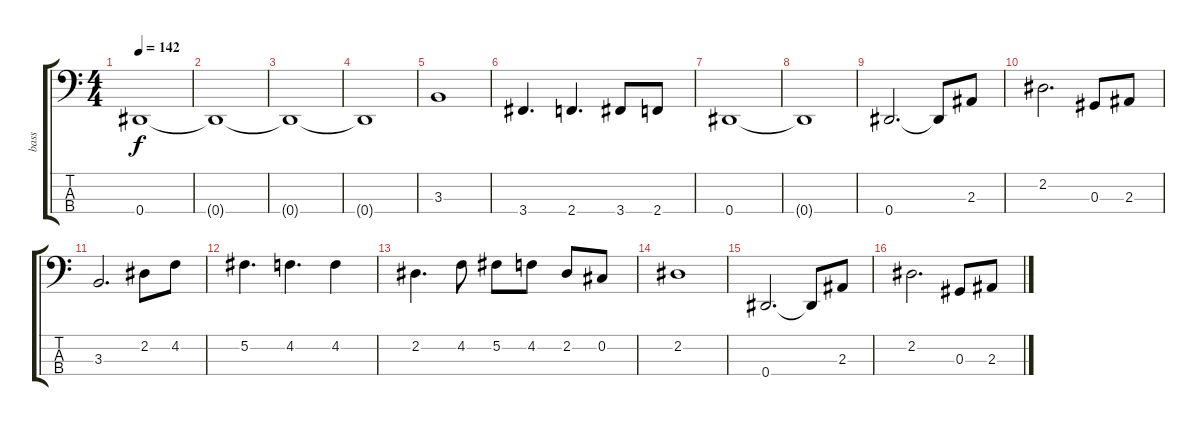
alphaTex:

\track ("bass" "bass") {solo instrument electricbasspick}
\staff {score tabs}
\tuning (Gb2 Db2 Ab1 Eb1) {hide}
\ts (4 4)
\tempo 142
\clef f4
\ks c
0.4.1{dy f} |
0.4{t}.1 |
0.4{t}.1 |
0.4{t}.1 |
3.3.1 |
3.4.4{d} 2.4.4{d} 3.4.8 2.4.8 |
0.4.1 |
0.4{t}.1 |
0.4.2{d} 0.4{t}.8 2.3.8 |
2.2.2{d} 0.3.8 2.3.8 |
3.3.2{d} 2.2.8 4.2.8 |
5.2.4{d} 4.2.4{d} 4.2.4 |
2.2.4{d} 4.2.8 5.2.8 4.2.8 2.2.8 0.2.8 |
2.2.1 |
0.4.2{d} 0.4{t}.8 2.3.8 |
2.2.2{d} 0.3.8 2.3.8
